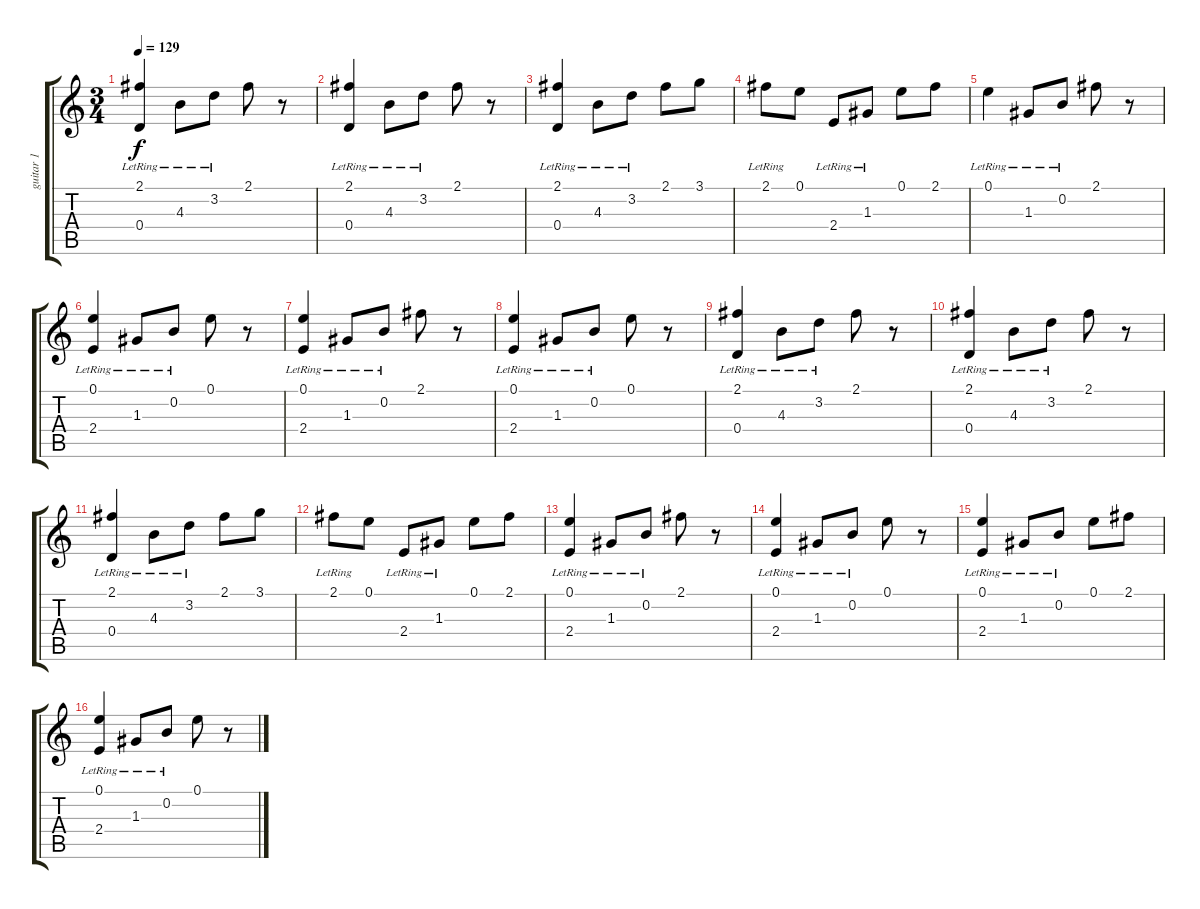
\track ("guitar 1" "guitar 1") {instrument acousticguitarnylon}
\staff {score tabs}
\tuning (E4 B3 G3 D3 A2 E2) {hide}
\ts (3 4)
\tempo 129
\clef g2
\ks c
(2.1{lr} 0.4{lr}).4{dy f} 4.3{lr}.8 3.2{lr}.8 2.1.8 r.8 |
(2.1{lr} 0.4{lr}).4 4.3{lr}.8 3.2{lr}.8 2.1.8 r.8 |
(2.1{lr} 0.4{lr}).4 4.3{lr}.8 3.2{lr}.8 2.1.8 3.1.8 |
2.1{lr}.8 0.1.8 2.4{lr}.8 1.3{lr}.8 0.1.8 2.1.8 |
0.1{lr}.4 1.3{lr}.8 0.2{lr}.8 2.1.8 r.8 |
(0.1{lr} 2.4{lr}).4 1.3{lr}.8 0.2{lr}.8 0.1.8 r.8 |
(0.1{lr} 2.4{lr}).4 1.3{lr}.8 0.2{lr}.8 2.1.8 r.8 |
(0.1{lr} 2.4{lr}).4 1.3{lr}.8 0.2{lr}.8 0.1.8 r.8 |
(2.1{lr} 0.4{lr}).4 4.3{lr}.8 3.2{lr}.8 2.1.8 r.8 |
(2.1{lr} 0.4{lr}).4 4.3{lr}.8 3.2{lr}.8 2.1.8 r.8 |
(2.1{lr} 0.4{lr}).4 4.3{lr}.8 3.2{lr}.8 2.1.8 3.1.8 |
2.1{lr}.8 0.1.8 2.4{lr}.8 1.3{lr}.8 0.1.8 2.1.8 |
(0.1{lr} 2.4{lr}).4 1.3{lr}.8 0.2{lr}.8 2.1.8 r.8 |
(0.1{lr} 2.4{lr}).4 1.3{lr}.8 0.2{lr}.8 0.1.8 r.8 |
(0.1{lr} 2.4{lr}).4 1.3{lr}.8 0.2{lr}.8 0.1.8 2.1.8 |
(0.1{lr} 2.4{lr}).4 1.3{lr}.8 0.2{lr}.8 0.1.8 r.8
